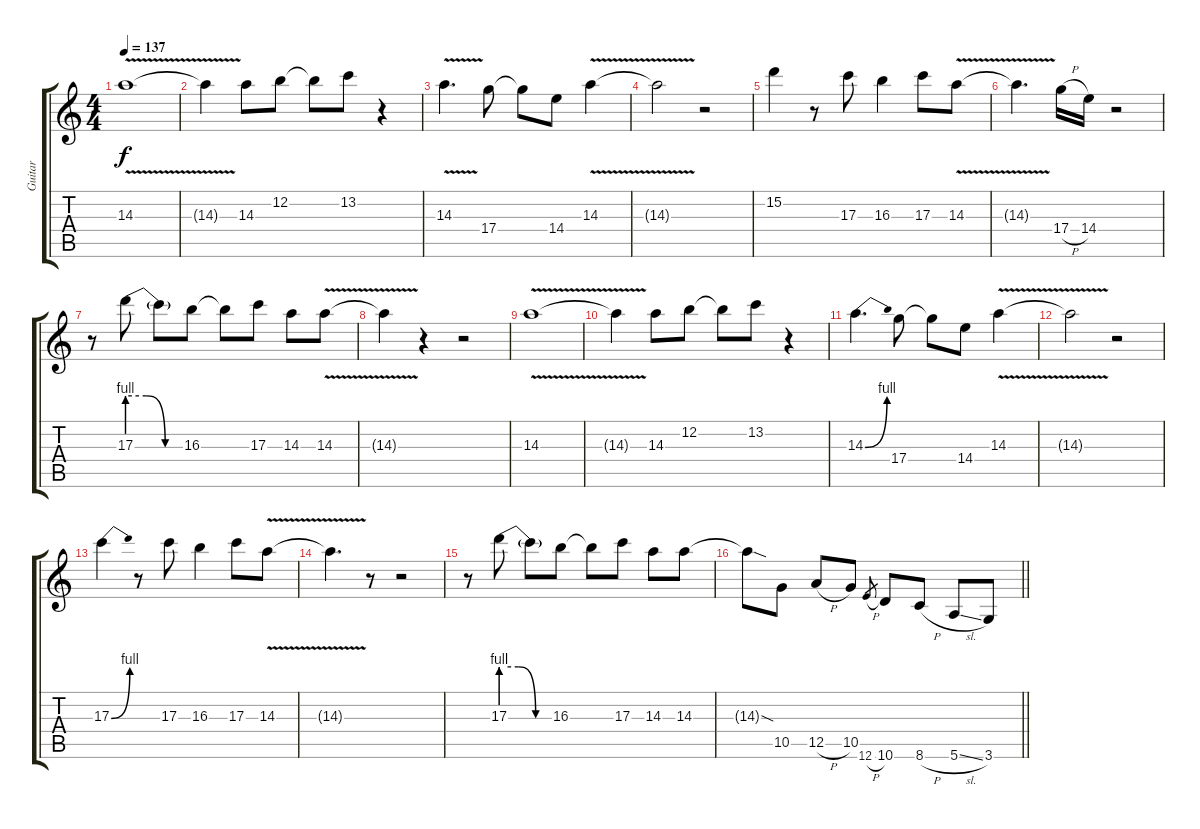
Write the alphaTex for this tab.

\track ("Guitar" "Guitar") {instrument overdrivenguitar}
\staff {score tabs}
\tuning (E4 B3 G3 D3 A2 E2) {hide}
\ts (4 4)
\tempo 137
\clef g2
\ks c
14.3{v}.1{dy f instrument overdrivenguitar} |
14.3{v t}.4 14.3.8 12.2.8 12.2{t}.8 13.2.8 r.4 |
14.3{v}.4{d} 17.4.8 17.4{t}.8 14.4.8 14.3{v}.4 |
14.3{v t}.2 r.2 |
15.2.4 r.8 17.3.8 16.3.4 17.3.8 14.3{v}.8 |
14.3{v t}.4{d} 17.4{h}.16 14.4.16 r.2 |
r.8 17.3{be (custom 0 4 20 4 40 0 60 0)}.8 17.3{t}.8 16.3.8 16.3{t}.8 17.3.8 14.3.8 14.3{v}.8 |
14.3{v t}.4 r.4 r.2 |
14.3{v}.1 |
14.3{v t}.4 14.3.8 12.2.8 12.2{t}.8 13.2.8 r.4 |
14.3{be (bend 0 0 60 4)}.4{d} 17.4.8 17.4{t}.8 14.4.8 14.3{v}.4 |
14.3{v t}.2 r.2 |
17.3{be (bend 0 0 60 4)}.4 r.8 17.3.8 16.3.4 17.3.8 14.3{v}.8 |
14.3{v t}.4{d} r.8 r.2 |
r.8 17.3{be (custom 0 4 20 4 40 0 60 0)}.8 17.3{t}.8 16.3.8 16.3{t}.8 17.3.8 14.3.8 14.3.8 |
\barLineRight lightlight
14.3{sod t}.8 10.5.8 12.5{h}.8 10.5.8 12.6{h}.8{gr} 10.6.8 8.6{h}.8 5.6{sl}.8 3.6.8
